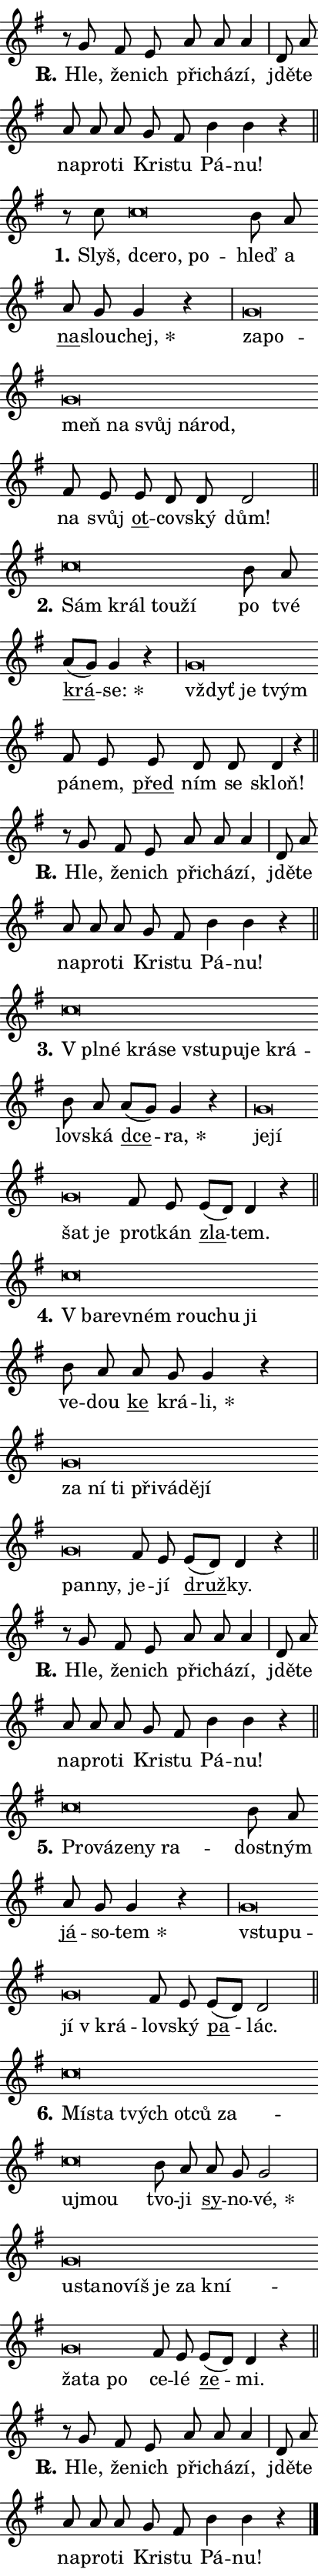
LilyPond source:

\version "2.22.1"
\header { tagline = "" }
\paper {
  indent = 0\cm
  top-margin = 0\cm
  right-margin = 0\cm
  bottom-margin = 0\cm
  left-margin = 0\cm
  paper-width = 7\cm
  page-breaking = #ly:one-page-breaking
  system-system-spacing.basic-distance = #11
  score-system-spacing.basic-distance = #11.3
  ragged-last = ##f
}


%% Author: Thomas Morley
%% https://lists.gnu.org/archive/html/lilypond-user/2020-05/msg00002.html
#(define (line-position grob)
"Returns position of @var[grob} in current system:
   @code{'start}, if at first time-step
   @code{'end}, if at last time-step
   @code{'middle} otherwise
"
  (let* ((col (ly:item-get-column grob))
         (ln (ly:grob-object col 'left-neighbor))
         (rn (ly:grob-object col 'right-neighbor))
         (col-to-check-left (if (ly:grob? ln) ln col))
         (col-to-check-right (if (ly:grob? rn) rn col))
         (break-dir-left
           (and
             (ly:grob-property col-to-check-left 'non-musical #f)
             (ly:item-break-dir col-to-check-left)))
         (break-dir-right
           (and
             (ly:grob-property col-to-check-right 'non-musical #f)
             (ly:item-break-dir col-to-check-right))))
        (cond ((eqv? 1 break-dir-left) 'start)
              ((eqv? -1 break-dir-right) 'end)
              (else 'middle))))

#(define (tranparent-at-line-position vctor)
  (lambda (grob)
  "Relying on @code{line-position} select the relevant enry from @var{vctor}.
Used to determine transparency,"
    (case (line-position grob)
      ((end) (not (vector-ref vctor 0)))
      ((middle) (not (vector-ref vctor 1)))
      ((start) (not (vector-ref vctor 2))))))

noteHeadBreakVisibility =
#(define-music-function (break-visibility)(vector?)
"Makes @code{NoteHead}s transparent relying on @var{break-visibility}"
#{
  \override NoteHead.transparent =
    #(tranparent-at-line-position break-visibility)
#})

#(define delete-ledgers-for-transparent-note-heads
  (lambda (grob)
    "Reads whether a @code{NoteHead} is transparent.
If so this @code{NoteHead} is removed from @code{'note-heads} from
@var{grob}, which is supposed to be @code{LedgerLineSpanner}.
As a result ledgers are not printed for this @code{NoteHead}"
    (let* ((nhds-array (ly:grob-object grob 'note-heads))
           (nhds-list
             (if (ly:grob-array? nhds-array)
                 (ly:grob-array->list nhds-array)
                 '()))
           ;; Relies on the transparent-property being done before
           ;; Staff.LedgerLineSpanner.after-line-breaking is executed.
           ;; This is fragile ...
           (to-keep
             (remove
               (lambda (nhd)
                 (ly:grob-property nhd 'transparent #f))
               nhds-list)))
      ;; TODO find a better method to iterate over grob-arrays, similiar
      ;; to filter/remove etc for lists
      ;; For now rebuilt from scratch
      (set! (ly:grob-object grob 'note-heads)  '())
      (for-each
        (lambda (nhd)
          (ly:pointer-group-interface::add-grob grob 'note-heads nhd))
        to-keep))))

hideNotes = {
  \noteHeadBreakVisibility #begin-of-line-visible
}
unHideNotes = {
  \noteHeadBreakVisibility #all-visible
}

% work-around for resetting accidentals
% https://lilypond.org/doc/v2.23/Documentation/notation/displaying-rhythms#unmetered-music
cadenzaMeasure = {
  \cadenzaOff
  \partial 1024 s1024
  \cadenzaOn
}

#(define-markup-command (accent layout props text) (markup?)
  "Underline accented syllable"
  (interpret-markup layout props
    #{\markup \override #'(offset . 4.3) \underline { #text }#}))

responsum = \markup \concat {
  "R" \hspace #-1.05 \path #0.1 #'((moveto 0 0.07) (lineto 0.9 0.8)) \hspace #0.05 "."
}

\layout {
    \context {
        \Staff
        \remove "Time_signature_engraver"
        \override LedgerLineSpanner.after-line-breaking = #delete-ledgers-for-transparent-note-heads
    }
    \context {
        \Voice {
            \override NoteHead.output-attributes = #'((class . "notehead"))
            \override Hairpin.height = #0.55
        }
    }
    \context {
        \Lyrics {
            \override StanzaNumber.output-attributes = #'((class . "stanzanumber"))
            \override LyricSpace.minimum-distance = #0.9
            \override LyricText.font-name = #"TeX Gyre Schola"
            \override LyricText.font-size = 1
            \override StanzaNumber.font-name = #"TeX Gyre Schola Bold"
            \override StanzaNumber.font-size = 1
        }
    }
}

% magnetic-lyrics.ily
%
%   written by
%     Jean Abou Samra <jean@abou-samra.fr>
%     Werner Lemberg <wl@gnu.org>
%
%   adapted by
%     Jiri Hon <jiri.hon@gmail.com>
%
% Version 2022-Apr-15

% https://www.mail-archive.com/lilypond-user@gnu.org/msg149350.html

#(define (Left_hyphen_pointer_engraver context)
   "Collect syllable-hyphen-syllable occurrences in lyrics and store
them in properties.  This engraver only looks to the left.  For
example, if the lyrics input is @code{foo -- bar}, it does the
following.

@itemize @bullet
@item
Set the @code{text} property of the @code{LyricHyphen} grob between
@q{foo} and @q{bar} to @code{foo}.

@item
Set the @code{left-hyphen} property of the @code{LyricText} grob with
text @q{foo} to the @code{LyricHyphen} grob between @q{foo} and
@q{bar}.
@end itemize

Use this auxiliary engraver in combination with the
@code{lyric-@/text::@/apply-@/magnetic-@/offset!} hook."
   (let ((hyphen #f)
         (text #f))
     (make-engraver
      (acknowledgers
       ((lyric-syllable-interface engraver grob source-engraver)
        (set! text grob)))
      (end-acknowledgers
       ((lyric-hyphen-interface engraver grob source-engraver)
        ;(when (not (grob::has-interface grob 'lyric-space-interface))
          (set! hyphen grob)));)
      ((stop-translation-timestep engraver)
       (when (and text hyphen)
         (ly:grob-set-object! text 'left-hyphen hyphen))
       (set! text #f)
       (set! hyphen #f)))))

#(define (lyric-text::apply-magnetic-offset! grob)
   "If the space between two syllables is less than the value in
property @code{LyricText@/.details@/.squash-threshold}, move the right
syllable to the left so that it gets concatenated with the left
syllable.

Use this function as a hook for
@code{LyricText@/.after-@/line-@/breaking} if the
@code{Left_@/hyphen_@/pointer_@/engraver} is active."
   (let ((hyphen (ly:grob-object grob 'left-hyphen #f)))
     (when hyphen
       (let ((left-text (ly:spanner-bound hyphen LEFT)))
         (when (grob::has-interface left-text 'lyric-syllable-interface)
           (let* ((common (ly:grob-common-refpoint grob left-text X))
                  (this-x-ext (ly:grob-extent grob common X))
                  (left-x-ext
                   (begin
                     ;; Trigger magnetism for left-text.
                     (ly:grob-property left-text 'after-line-breaking)
                     (ly:grob-extent left-text common X)))
                  ;; `delta` is the gap width between two syllables.
                  (delta (- (interval-start this-x-ext)
                            (interval-end left-x-ext)))
                  (details (ly:grob-property grob 'details))
                  (threshold (assoc-get 'squash-threshold details 0.2)))
             (when (< delta threshold)
               (let* (;; We have to manipulate the input text so that
                      ;; ligatures crossing syllable boundaries are not
                      ;; disabled.  For languages based on the Latin
                      ;; script this is essentially a beautification.
                      ;; However, for non-Western scripts it can be a
                      ;; necessity.
                      (lt (ly:grob-property left-text 'text))
                      (rt (ly:grob-property grob 'text))
                      (is-space (grob::has-interface hyphen 'lyric-space-interface))
                      (space (if is-space " " ""))
                      (space-markup (grob-interpret-markup grob " "))
                      (space-size (interval-length (ly:stencil-extent space-markup X)))
                      (extra-delta (if is-space space-size 0))
                      ;; Append new syllable.
                      (ltrt-space (if (and (string? lt) (string? rt))
                                (string-append lt space rt)
                                (make-concat-markup (list lt space rt))))
                      ;; Right-align `ltrt` to the right side.
                      (ltrt-space-markup (grob-interpret-markup
                               grob
                               (make-translate-markup
                                (cons (interval-length this-x-ext) 0)
                                (make-right-align-markup ltrt-space)))))
                 (begin
                   ;; Don't print `left-text`.
                   (ly:grob-set-property! left-text 'stencil #f)
                   ;; Set text and stencil (which holds all collected
                   ;; syllables so far) and shift it to the left.
                   (ly:grob-set-property! grob 'text ltrt-space)
                   (ly:grob-set-property! grob 'stencil ltrt-space-markup)
                   (ly:grob-translate-axis! grob (- (- delta extra-delta)) X))))))))))


#(define (lyric-hyphen::displace-bounds-first grob)
   ;; Make very sure this callback isn't triggered too early.
   (let ((left (ly:spanner-bound grob LEFT))
         (right (ly:spanner-bound grob RIGHT)))
     (ly:grob-property left 'after-line-breaking)
     (ly:grob-property right 'after-line-breaking)
     (ly:lyric-hyphen::print grob)))

squashThreshold = #0.4

\layout {
  \context {
    \Lyrics
    \consists #Left_hyphen_pointer_engraver
    \override LyricText.after-line-breaking =
      #lyric-text::apply-magnetic-offset!
    \override LyricHyphen.stencil = #lyric-hyphen::displace-bounds-first
    \override LyricText.details.squash-threshold = \squashThreshold
    \override LyricHyphen.minimum-distance = 0
    \override LyricHyphen.minimum-length = \squashThreshold
  }
}

squash = \override LyricText.details.squash-threshold = 9999
unSquash = \override LyricText.details.squash-threshold = \squashThreshold

left = \override LyricText.self-alignment-X = #LEFT
unLeft = \revert LyricText.self-alignment-X

starOffset = #(lambda (grob) 
                (let ((x_offset (ly:self-alignment-interface::aligned-on-x-parent grob)))
                  (if (= x_offset 0) 0 (+ x_offset 1.2))))

star = #(define-music-function (syllable)(string?)
"Append star separator at the end of a syllable"
#{
  \once \override LyricText.X-offset = #starOffset
  \lyricmode { \markup {
    #syllable
    \override #'((font-name . "TeX Gyre Schola Bold")) \hspace #0.2 \lower #0.65 \larger "*"
  } }
#})

starAccent = #(define-music-function (syllable)(string?)
"Append star separator at the end of a syllable and make accent"
#{
  \once \override LyricText.X-offset = #starOffset
  \lyricmode { \markup {
    \accent #syllable
    \override #'((font-name . "TeX Gyre Schola Bold")) \hspace #0.2 \lower #0.65 \larger "*"
  } }
#})

breath = #(define-music-function (syllable)(string?)
"Append breathing indicator at the end of a syllable"
#{
  \lyricmode { \markup { #syllable "+" } }
#})

optionalBreath = #(define-music-function (syllable)(string?)
"Append optional breathing indicator at the end of a syllable"
#{
  \lyricmode { \markup { #syllable "(+)" } }
#})


\score {
    <<
        \new Voice = "melody" { \cadenzaOn \key g \major \relative { r8 g' fis e a a a4 \cadenzaMeasure \bar "|" d,8 a' \bar "" a a a \bar "" g fis b4 b r \cadenzaMeasure \bar "||" \break } }
        \new Lyrics \lyricsto "melody" { \lyricmode { \set stanza = \responsum
Hle, že -- nich při -- chá -- zí, jdě -- te na -- pro -- ti Kri -- stu Pá -- nu! } }
    >>
    \layout {}
}

\score {
    <<
        \new Voice = "melody" { \cadenzaOn \key g \major \relative { r8 c''8 c\breve*1/16 \hideNotes \breve*1/16 \breve*1/16 \bar "" \unHideNotes b8 a \bar "" a g g4 r \cadenzaMeasure \bar "|" g\breve*1/16 \hideNotes \breve*1/16 \bar "" \breve*1/16 \bar "" \breve*1/16 \bar "" \breve*1/16 \bar "" \breve*1/16 \breve*1/16 \bar "" \unHideNotes fis8 e \bar "" e d d d2 \cadenzaMeasure \bar "||" \break } }
        \new Lyrics \lyricsto "melody" { \lyricmode { \set stanza = "1."
Slyš, \left dce -- \squash ro, po -- \unLeft \unSquash hleď a \markup \accent na -- slou -- \star chej, \left za -- \squash po -- meň na svůj ná -- rod, \unLeft \unSquash na svůj \markup \accent ot -- cov -- ský dům! } }
    >>
    \layout {}
}

\score {
    <<
        \new Voice = "melody" { \cadenzaOn \key g \major \relative { c''\breve*1/16 \hideNotes \breve*1/16 \bar "" \breve*1/16 \breve*1/16 \bar "" \unHideNotes b8 a \bar "" a[( g)] g4 r \cadenzaMeasure \bar "|" g\breve*1/16 \hideNotes \breve*1/16 \breve*1/16 \bar "" \unHideNotes fis8 e \bar "" e d d d4 r \cadenzaMeasure \bar "||" \break } }
        \new Lyrics \lyricsto "melody" { \lyricmode { \set stanza = "2."
\left Sám \squash král tou -- ží \unLeft \unSquash po tvé \markup \accent krá -- \star se: \left vždyť \squash je tvým \unLeft \unSquash pá -- nem, \markup \accent před ním se skloň! } }
    >>
    \layout {}
}

\score {
    <<
        \new Voice = "melody" { \cadenzaOn \key g \major \relative { r8 g' fis e a a a4 \cadenzaMeasure \bar "|" d,8 a' \bar "" a a a \bar "" g fis b4 b r \cadenzaMeasure \bar "||" \break } }
        \new Lyrics \lyricsto "melody" { \lyricmode { \set stanza = \responsum
Hle, že -- nich při -- chá -- zí, jdě -- te na -- pro -- ti Kri -- stu Pá -- nu! } }
    >>
    \layout {}
}

\score {
    <<
        \new Voice = "melody" { \cadenzaOn \key g \major \relative { c''\breve*1/16 \hideNotes \breve*1/16 \bar "" \breve*1/16 \bar "" \breve*1/16 \bar "" \breve*1/16 \bar "" \breve*1/16 \bar "" \breve*1/16 \breve*1/16 \bar "" \unHideNotes b8 a \bar "" a[( g)] g4 r \cadenzaMeasure \bar "|" g\breve*1/16 \hideNotes \breve*1/16 \bar "" \breve*1/16 \breve*1/16 \bar "" \unHideNotes fis8 e \bar "" e[( d)] d4 r \cadenzaMeasure \bar "||" \break } }
        \new Lyrics \lyricsto "melody" { \lyricmode { \set stanza = "3."
\left "V pl" -- \squash né krá -- se vstu -- pu -- je krá -- \unLeft \unSquash lov -- ská \markup \accent dce -- \star ra, \left je -- \squash jí šat je \unLeft \unSquash pro -- tkán \markup \accent zla -- tem. } }
    >>
    \layout {}
}

\score {
    <<
        \new Voice = "melody" { \cadenzaOn \key g \major \relative { c''\breve*1/16 \hideNotes \breve*1/16 \bar "" \breve*1/16 \bar "" \breve*1/16 \bar "" \breve*1/16 \breve*1/16 \bar "" \unHideNotes b8 a \bar "" a g g4 r \cadenzaMeasure \bar "|" g\breve*1/16 \hideNotes \breve*1/16 \bar "" \breve*1/16 \bar "" \breve*1/16 \bar "" \breve*1/16 \bar "" \breve*1/16 \bar "" \breve*1/16 \bar "" \breve*1/16 \breve*1/16 \bar "" \unHideNotes fis8 e \bar "" e[( d)] d4 r \cadenzaMeasure \bar "||" \break } }
        \new Lyrics \lyricsto "melody" { \lyricmode { \set stanza = "4."
\left "V ba" -- \squash rev -- ném rou -- chu ji \unLeft \unSquash ve -- dou \markup \accent ke krá -- \star li, \left za \squash ní ti při -- vá -- dě -- jí pan -- ny, \unLeft \unSquash je -- jí \markup \accent druž -- ky. } }
    >>
    \layout {}
}

\score {
    <<
        \new Voice = "melody" { \cadenzaOn \key g \major \relative { r8 g' fis e a a a4 \cadenzaMeasure \bar "|" d,8 a' \bar "" a a a \bar "" g fis b4 b r \cadenzaMeasure \bar "||" \break } }
        \new Lyrics \lyricsto "melody" { \lyricmode { \set stanza = \responsum
Hle, že -- nich při -- chá -- zí, jdě -- te na -- pro -- ti Kri -- stu Pá -- nu! } }
    >>
    \layout {}
}

\score {
    <<
        \new Voice = "melody" { \cadenzaOn \key g \major \relative { c''\breve*1/16 \hideNotes \breve*1/16 \bar "" \breve*1/16 \bar "" \breve*1/16 \breve*1/16 \bar "" \unHideNotes b8 a \bar "" a g g4 r \cadenzaMeasure \bar "|" g\breve*1/16 \hideNotes \breve*1/16 \bar "" \breve*1/16 \breve*1/16 \bar "" \unHideNotes fis8 e \bar "" e[( d)] d2 \cadenzaMeasure \bar "||" \break } }
        \new Lyrics \lyricsto "melody" { \lyricmode { \set stanza = "5."
\left Pro -- \squash vá -- ze -- ny ra -- \unLeft \unSquash dost -- ným \markup \accent já -- so -- \star tem \left vstu -- \squash pu -- jí "v krá" -- \unLeft \unSquash lov -- ský \markup \accent pa -- lác. } }
    >>
    \layout {}
}

\score {
    <<
        \new Voice = "melody" { \cadenzaOn \key g \major \relative { c''\breve*1/16 \hideNotes \breve*1/16 \bar "" \breve*1/16 \bar "" \breve*1/16 \bar "" \breve*1/16 \bar "" \breve*1/16 \bar "" \breve*1/16 \breve*1/16 \bar "" \unHideNotes b8 a \bar "" a g g2 \cadenzaMeasure \bar "|" g\breve*1/16 \hideNotes \breve*1/16 \bar "" \breve*1/16 \bar "" \breve*1/16 \bar "" \breve*1/16 \bar "" \breve*1/16 \bar "" \breve*1/16 \bar "" \breve*1/16 \bar "" \breve*1/16 \breve*1/16 \bar "" \unHideNotes fis8 e \bar "" e[( d)] d4 r \cadenzaMeasure \bar "||" \break } }
        \new Lyrics \lyricsto "melody" { \lyricmode { \set stanza = "6."
\left Mí -- \squash sta tvých ot -- ců za -- u -- jmou \unLeft \unSquash tvo -- ji \markup \accent sy -- no -- \star vé, \left u -- \squash sta -- no -- víš je za kní -- ža -- ta po \unLeft \unSquash ce -- lé \markup \accent ze -- mi. } }
    >>
    \layout {}
}

\score {
    <<
        \new Voice = "melody" { \cadenzaOn \key g \major \relative { r8 g' fis e a a a4 \cadenzaMeasure \bar "|" d,8 a' \bar "" a a a \bar "" g fis b4 b r \cadenzaMeasure \bar "||" \break } \bar "|." }
        \new Lyrics \lyricsto "melody" { \lyricmode { \set stanza = \responsum
Hle, že -- nich při -- chá -- zí, jdě -- te na -- pro -- ti Kri -- stu Pá -- nu! } }
    >>
    \layout {}
}
